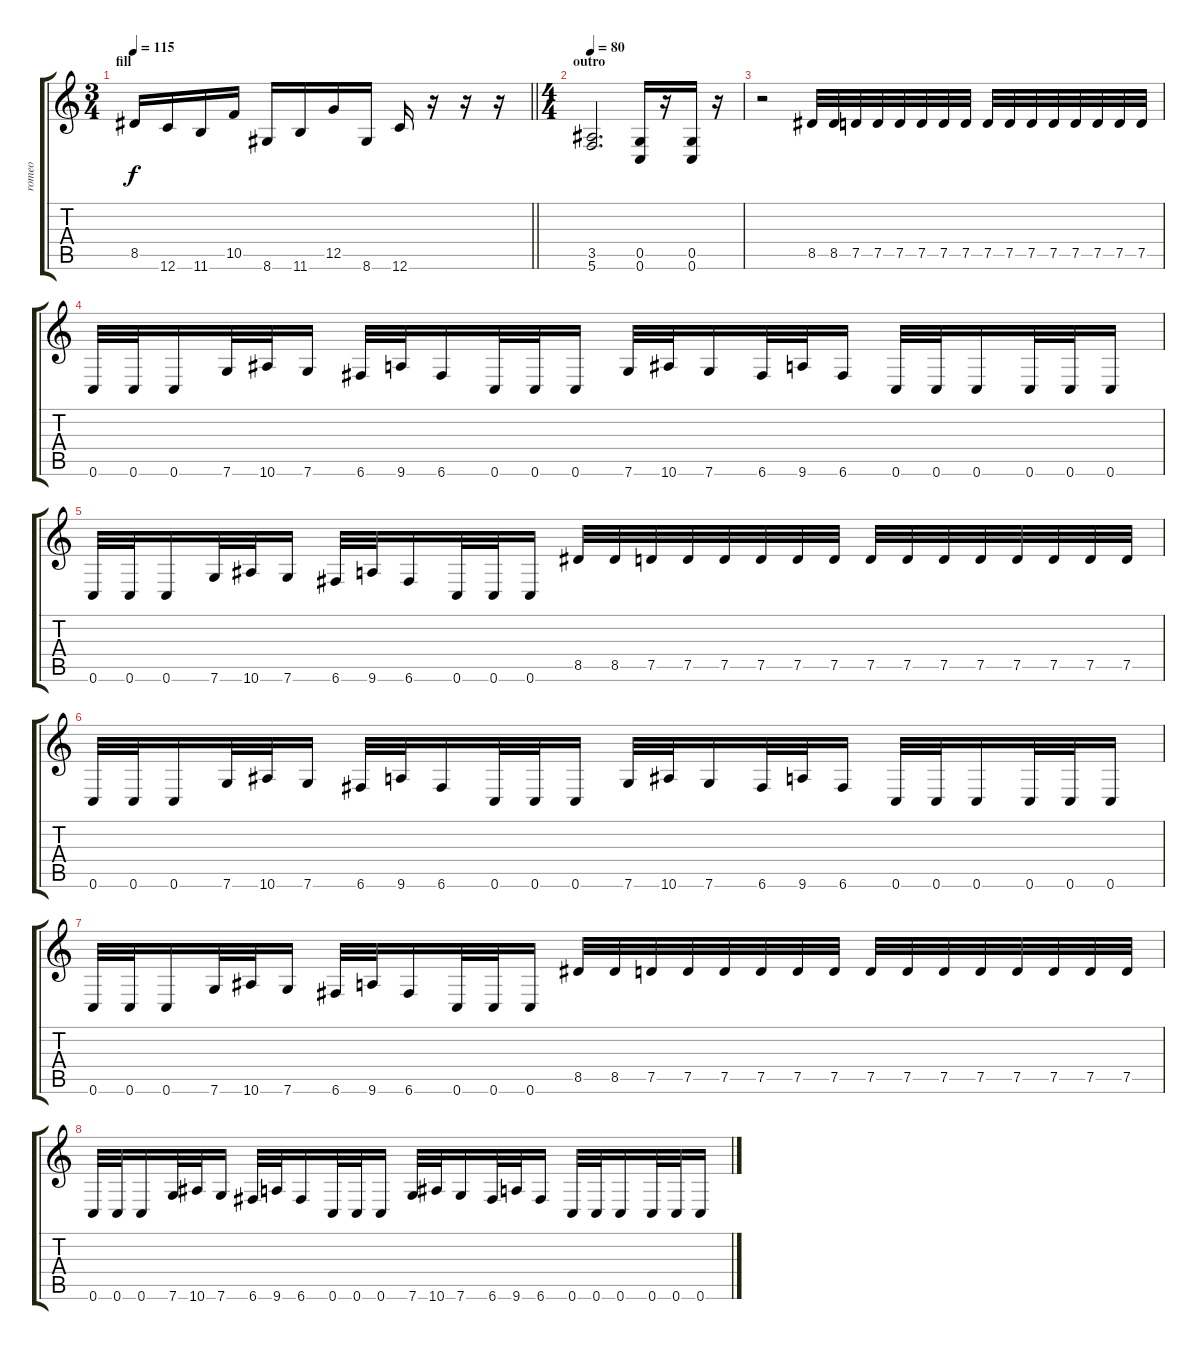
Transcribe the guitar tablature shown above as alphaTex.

\track ("romeo" "romeo") {instrument distortionguitar}
\staff {score tabs}
\tuning (D4 A3 F3 C3 G2 C2) {hide}
\ts (3 4)
\section ("" "fill")
\tempo 115
\clef g2
\barLineRight lightlight
\ks c
8.5.16{dy f} 12.6.16 11.6.16 10.5.16 8.6.16 11.6.16 12.5.16 8.6.16 12.6.16 r.16 r.16 r.16 |
\ts (4 4)
\section ("" "outro")
\tempo 80
(3.5 5.6).2{d} (0.5 0.6).16 r.16 (0.5 0.6).16 r.16 |
r.2 8.5.32 8.5.32 7.5.32 7.5.32 7.5.32 7.5.32 7.5.32 7.5.32 7.5.32 7.5.32 7.5.32 7.5.32 7.5.32 7.5.32 7.5.32 7.5.32 |
0.6.32 0.6.32 0.6.16 7.6.32 10.6.32 7.6.16 6.6.32 9.6.32 6.6.16 0.6.32 0.6.32 0.6.16 7.6.32 10.6.32 7.6.16 6.6.32 9.6.32 6.6.16 0.6.32 0.6.32 0.6.16 0.6.32 0.6.32 0.6.16 |
0.6.32 0.6.32 0.6.16 7.6.32 10.6.32 7.6.16 6.6.32 9.6.32 6.6.16 0.6.32 0.6.32 0.6.16 8.5.32 8.5.32 7.5.32 7.5.32 7.5.32 7.5.32 7.5.32 7.5.32 7.5.32 7.5.32 7.5.32 7.5.32 7.5.32 7.5.32 7.5.32 7.5.32 |
0.6.32 0.6.32 0.6.16 7.6.32 10.6.32 7.6.16 6.6.32 9.6.32 6.6.16 0.6.32 0.6.32 0.6.16 7.6.32 10.6.32 7.6.16 6.6.32 9.6.32 6.6.16 0.6.32 0.6.32 0.6.16 0.6.32 0.6.32 0.6.16 |
0.6.32 0.6.32 0.6.16 7.6.32 10.6.32 7.6.16 6.6.32 9.6.32 6.6.16 0.6.32 0.6.32 0.6.16 8.5.32 8.5.32 7.5.32 7.5.32 7.5.32 7.5.32 7.5.32 7.5.32 7.5.32 7.5.32 7.5.32 7.5.32 7.5.32 7.5.32 7.5.32 7.5.32 |
0.6.32 0.6.32 0.6.16 7.6.32 10.6.32 7.6.16 6.6.32 9.6.32 6.6.16 0.6.32 0.6.32 0.6.16 7.6.32 10.6.32 7.6.16 6.6.32 9.6.32 6.6.16 0.6.32 0.6.32 0.6.16 0.6.32 0.6.32 0.6.16
